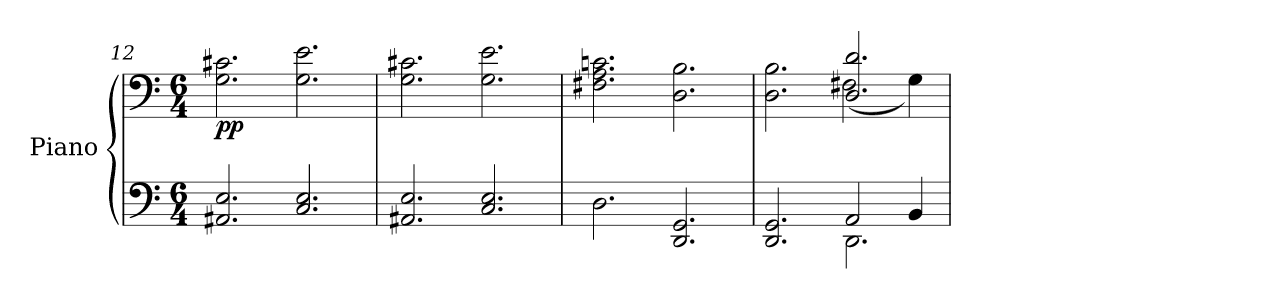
**kern	**kern	**dynam
*part1	*part1	*part1
*staff2	*staff1	*staff1/2
*I"Piano	*	*
*I'Pno.	*	*
*clefF4	*clefF4	*
*k[]	*k[]	*
*M6/4	*M6/4	*
=12	=12	=12
!	!	!LO:DY:b
2.AA#X/ 2.E/	2.G\ 2.c#X\	pp
2.C/ 2.E/	2.G\ 2.e\	.
=13	=13	=13
2.AA#X/ 2.E/	2.G\ 2.c#X\	.
2.C/ 2.E/	2.G\ 2.e\	.
=14	=14	=14
2.D\	2.F#X\ 2.A\ 2.cn\	.
2.DD/ 2.GG/	2.D\ 2.B\	.
=15	=15	=15
*^	*^	*
2.DD/ 2.GG/	2.ryy	2.D\ 2.B\	2.ryy	.
2AA/	2.DD\	2.D/ 2.d/	(>2F#X\	.
4BB/	.	.	4G\)	.
*v	*v	*	*	*
*	*v	*v	*
=	=	=
*-	*-	*-
